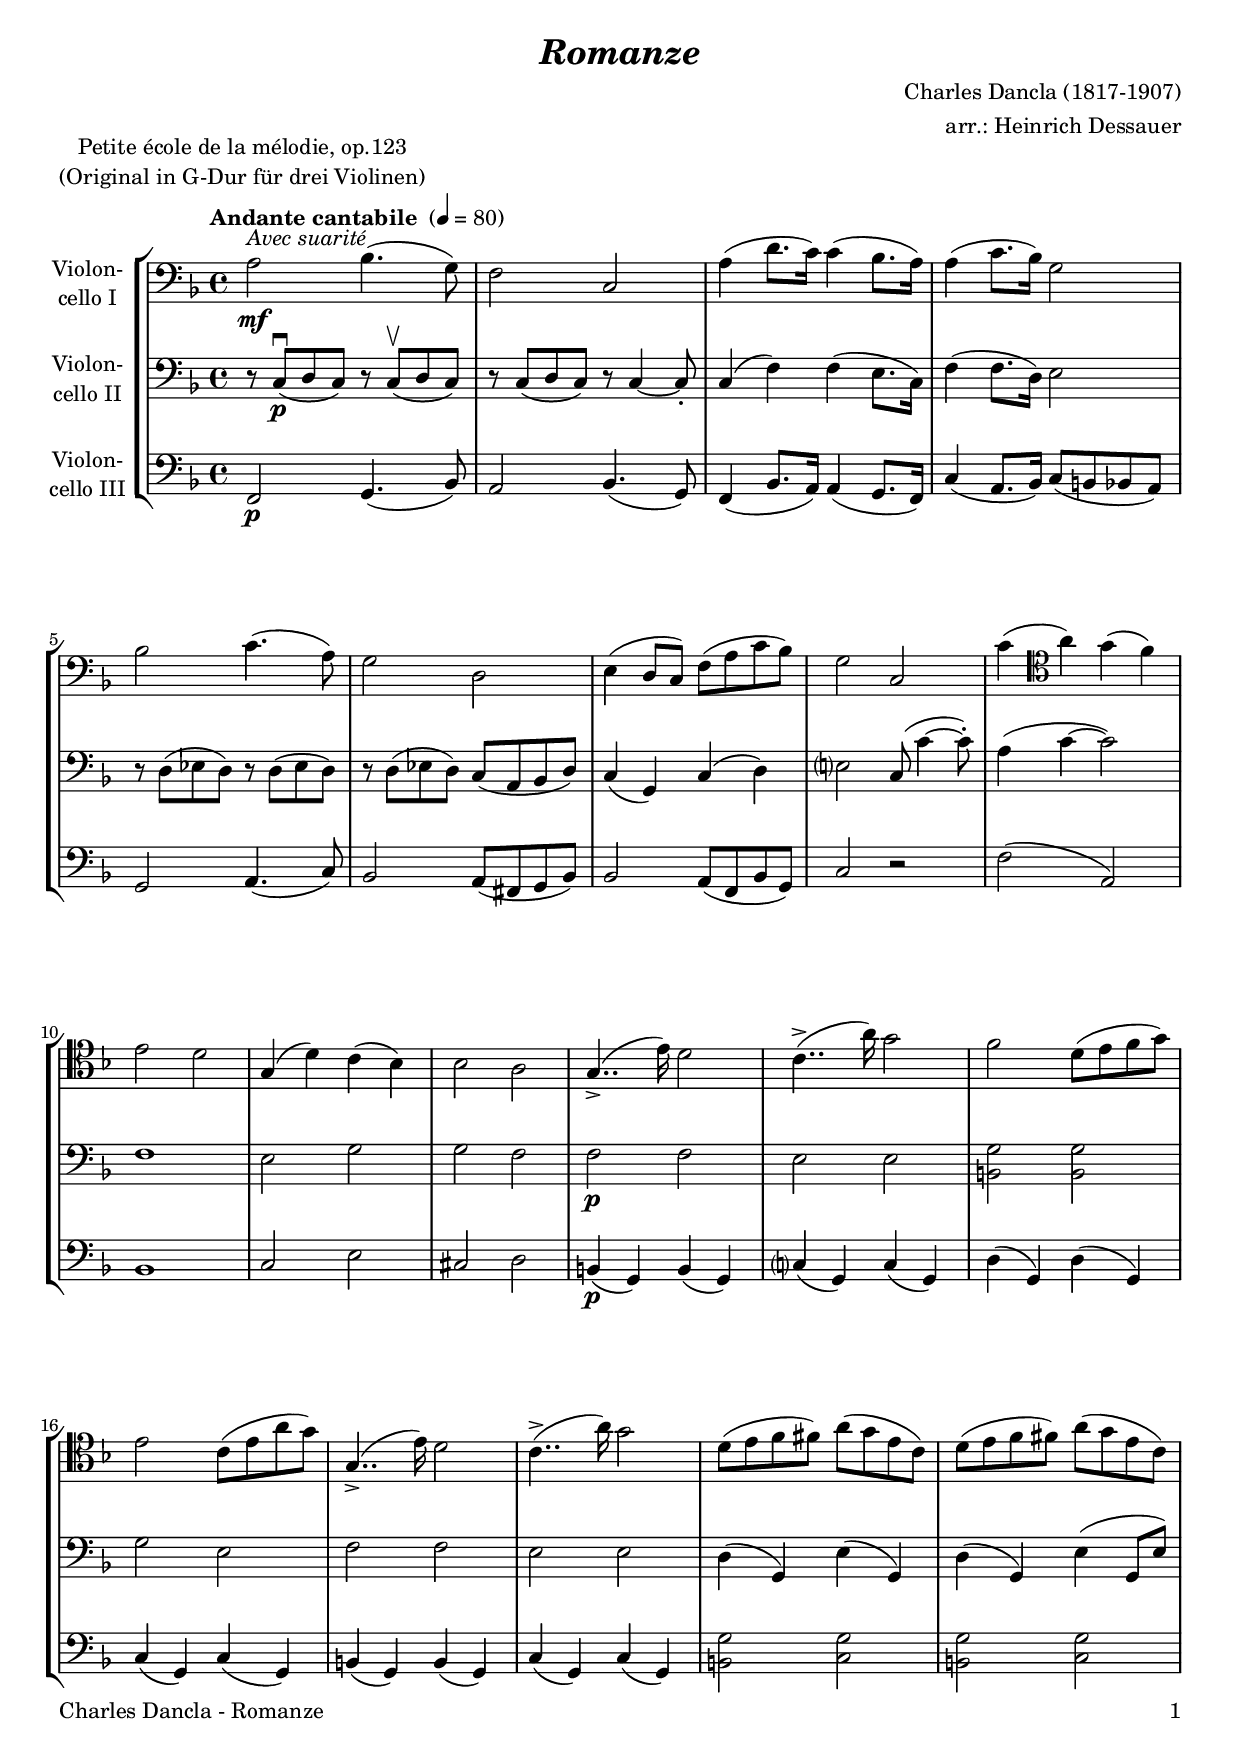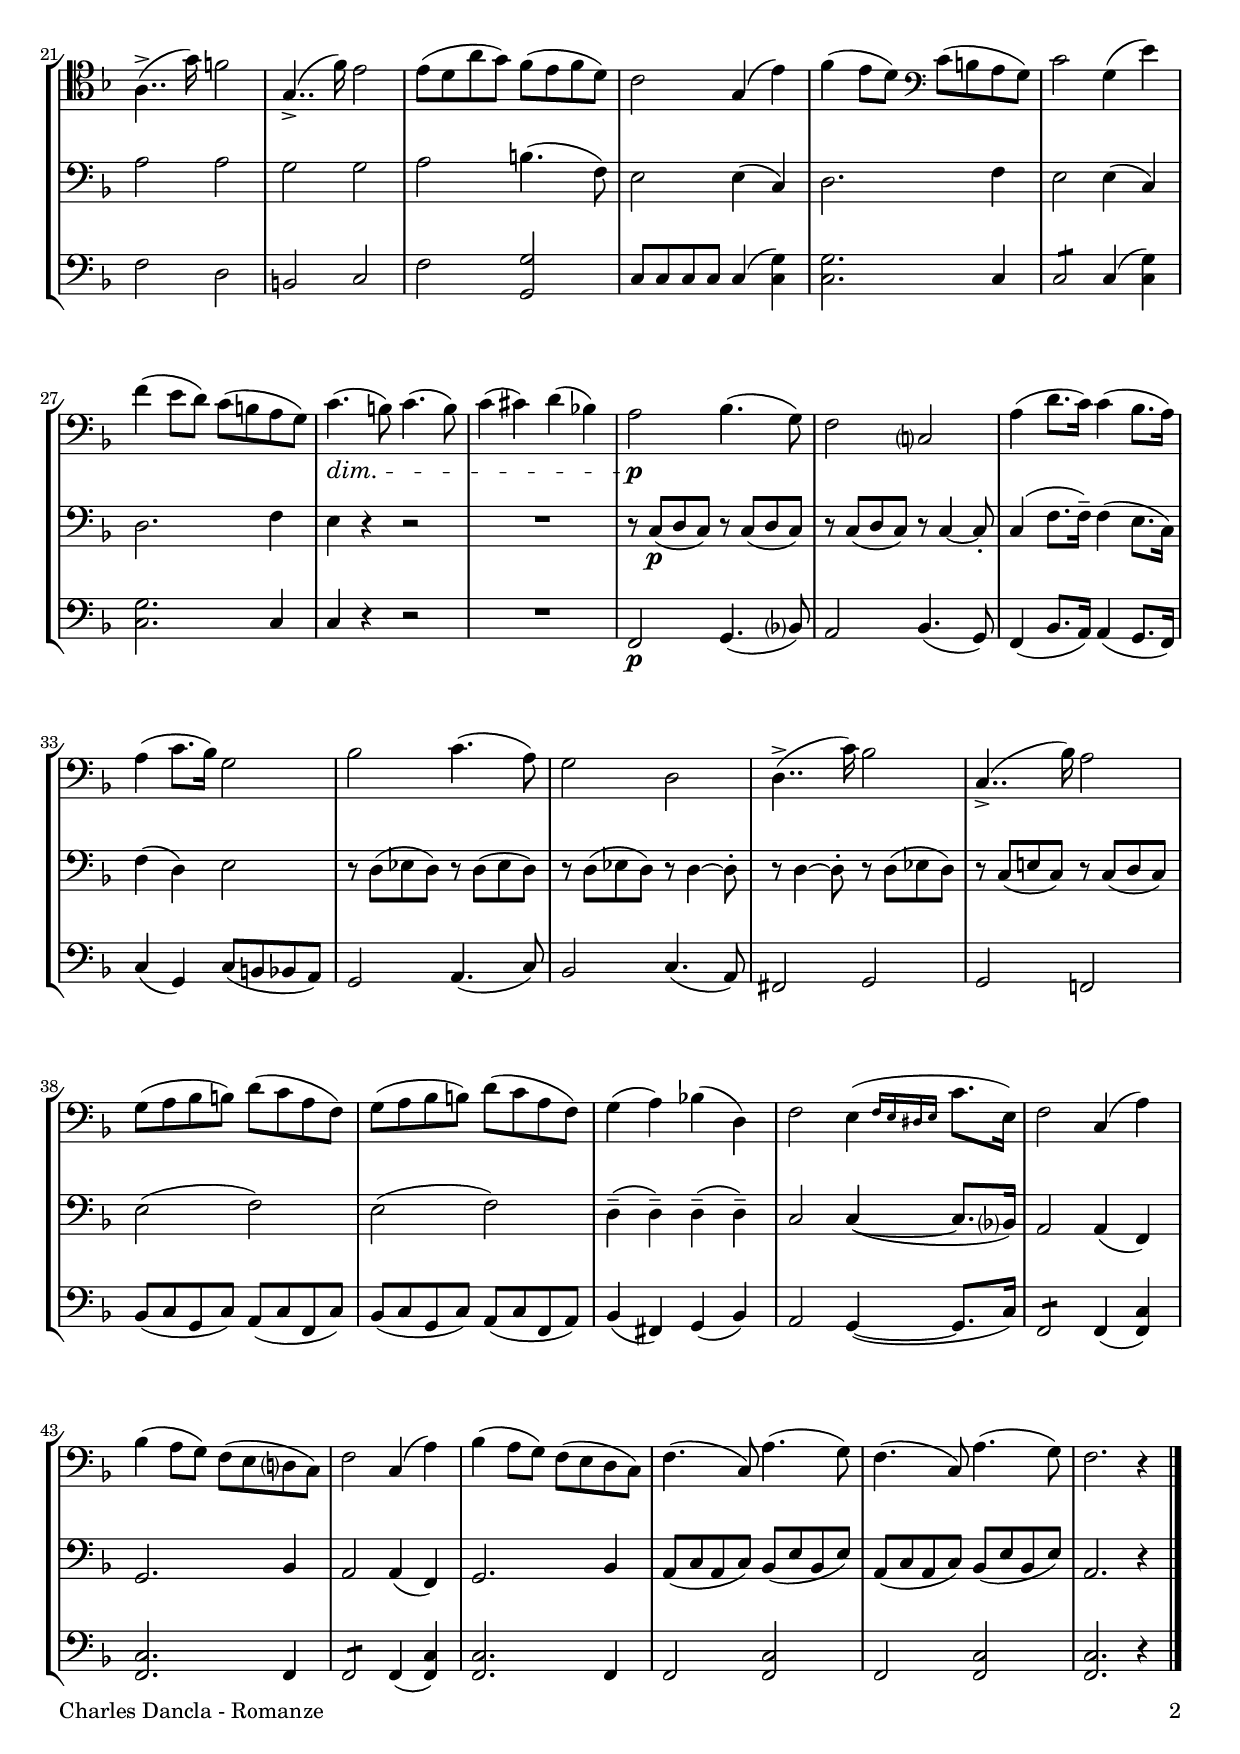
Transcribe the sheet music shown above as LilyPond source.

\version "2.22.0"
\include "deutsch.ly"
  
#(set-global-staff-size 19)

\header {
  title     = \markup \bold \italic "Romanze"
  composer  = "Charles Dancla (1817-1907)"
  arranger  = "arr.: Heinrich Dessauer"
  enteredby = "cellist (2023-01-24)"
  piece     = \markup \center-column {
    "Petite école de la mélodie, op.123"
    "(Original in G-Dur für drei Violinen)"
  }
}

voiceconsts = {
  \key g \major
  \time 4/4
  \clef "bass"
%  \numericTimeSignature
  \compressEmptyMeasures
  % Set default beaming for all staves
%  \set Timing.beamExceptions = #'()
%  \set Timing.baseMoment     = #(ly:make-moment 1 4)
%  \set Timing.beatStructure  = #'(1 1 1)
  \tempo "Andante cantabile " 4=80
}

mifl = "flute"
mivl = "violin"
miba = "cello"
mipz = "pizzicato strings"

avsu = \markup \italic "Avec suarité"

va = \relative c' {
  \voiceconsts
  
  h2^\avsu\mf c4.( a8)
  g2 d
  h'4( e8. d16) d4( c8. h16)
  h4( d8. c16) a2
  c d4.( h8)
  a2 e

  fis4( e8 d) g( h d c)
  a2 d,
  d'4( \clef "tenor" h') a( g)
  fis2 e
  a,4( e') d( c)
  c2 h
  a4..(-> fis'16) e2

  d4..(-> h'16) a2
  g e8( fis g a)
  fis2 d8( fis h a)
  a,4..(-> fis'16) e2
  d4..(-> h'16) a2
  e8( fis g gis) h( a fis d)
  e( fis g gis) h( a fis d)

  h4..(-> a'16) g!2
  a,4..(-> g'16) fis2
  fis8( e h' a) g( fis g e)
  d2 a4( fis')
  g( fis8 e) \clef "bass" d( cis h a)
  d2 a4( fis')
  g( fis8 e) d( cis h a)

  d4.(\dim cis8) d4.( cis8)
  d4( dis) e( c!)
  h2\p c4.( a8)
  g2 d?
  h'4( e8. d16) d4( c8. h16)
  h4( d8. c16) a2
  c d4.( h8)
  a2 e

  e4..(-> d'16) c2
  d,4..(-> c'16) h2
  a8( h c cis) e( d h g)
  a( h c cis) e( d h g)
  a4( h) c!( e,)
  g2 \afterGrace fis4( { g16[ fis eis fis] } d'8. fis,16)

  g2 d4( h')
  c( h8 a) g( fis e? d)
  g2 d4( h')
  c( h8 a) g( fis e d)
  g4.( d8) h'4.( a8)
  g4.( d8) h'4.( a8)
  g2. r4 \bar "|."
}

vb = \relative c {
  \voiceconsts

  r8 d(\downbow\p e d) r d(\upbow e d)
  r d( e d) r d4~ d8-.
  d4( g) g( fis8. d16)
  g4( g8. e16) fis2
  r8 e( f e) r e( f e)

  r e( f e) d( h c e)
  d4( a) d( e)
  fis?2 d8( d'4~ d8)-.
  h4( d~ d2)
  g,1
  fis2 a
  a g
  g\p g

  fis fis
  <cis a'> <cis a'>
  a' fis
  g g
  fis fis
  e4( a,) fis'( a,)
  e'( a,) fis'( a,8 fis')
  h2 h
  a a

  h cis4.( g8)
  fis2 fis4( d)
  e2. g4
  fis2 fis4( d)
  e2. g4
  fis r r2
  R1
  r8 d(\p e d) r d( e d)

  r d( e d) r d4~ d8-.
  d4( g8. g16)-- g4( fis8. d16)
  g4( e) fis2
  r8 e( f e) r e( f e)
  r e( f e) r e4~ e8-.

  r e4~ e8-. r e( f e)
  r d( fis! d) r d( e d)
  fis2( g)
  fis( g)
  e4(-- e)-- e(-- e)--
  d2 d4(~ d8. c?16)

  h2 h4( g)
  a2. c4
  h2 h4( g)
  a2. c4
  h8( d h d) c( fis c fis)
  h,( d h d) c( fis c fis)
  h,2. r4 \bar "|."
}

vc = \relative c {
  \voiceconsts

  g2\p a4.( c8)
  h2 c4.( a8)
  g4( c8. h16) h4( a8. g16)
  d'4( h8. c16) d8( cis c h)
  a2 h4.( d8)

  c2 h8( gis a c)
  c2 h8( g c a)
  d2 r
  g( h,)
  c1
  d2 fis
  dis e
  cis4(\p a) cis( a)

  d?( a) d( a)
  e'( a,) e'( a,)
  d( a) d( a)
  cis( a) cis( a)
  d( a) d( a)
  <cis a'>2 <d a'>
  <cis a'> <d a'>

  g e
  cis d
  g <a, a'>
  d8 d d d d4( <d a'>)
  <d a'>2. d4
  \repeat tremolo 4 d8 d4( <d a'>)
  <d a'>2. d4
  d r r2

  R1
  g,2\p a4.( c?8)
  h2 c4.( a8)
  g4( c8. h16) h4( a8. g16)
  d'4( a) d8( cis c h)
  a2 h4.( d8)

  c2 d4.( h8)
  gis2 a
  a g!
  c8( d a d) h( d g, d')
  c( d a d) h( d g, h)
  c4( gis) a( c)

  h2 a4(~ a8. d16)
  \repeat tremolo 4 g,8 g4( <g d'>)
  <g d'>2. g4
  \repeat tremolo 4 g8 g4( <g d'>)
  <g d'>2. g4
  g2 <g d'>
  g <g d'>
  <g d'>2. r4 \bar "|."
}


music = \new StaffGroup <<
      \new Staff {
	\set Staff.midiInstrument = \miba
	\set Staff.instrumentName = \markup \center-column { "Violon-" "cello I" }
	\transpose g f { \va }
      }

      \new Staff {
	\set Staff.midiInstrument = \miba
	\set Staff.instrumentName = \markup \center-column { "Violon-" "cello II" }
	\transpose g f { \vb }
      }

      \new Staff {
	\set Staff.midiInstrument = \miba
	\set Staff.instrumentName = \markup \center-column { "Violon-" "cello III" }
	\transpose g f { \vc }
      }
>>
\book {
   \paper {
    print-page-number = ##t
    print-first-page-number = ##t
    ragged-last-bottom = ##f
    oddHeaderMarkup = \markup \null
    evenHeaderMarkup = \markup \null
    oddFooterMarkup = \markup {
      \fill-line {
        \on-the-fly #print-page-number-check-first
        "Charles Dancla - Romanze" \fromproperty #'page:page-number-string
      }
    }
    evenFooterMarkup = \oddFooterMarkup
  } \score {
    \music
    \layout {}
  }

  \score {
    \unfoldRepeats \music

    \midi {
      \context {
        \Score
      }
    }
  }
}